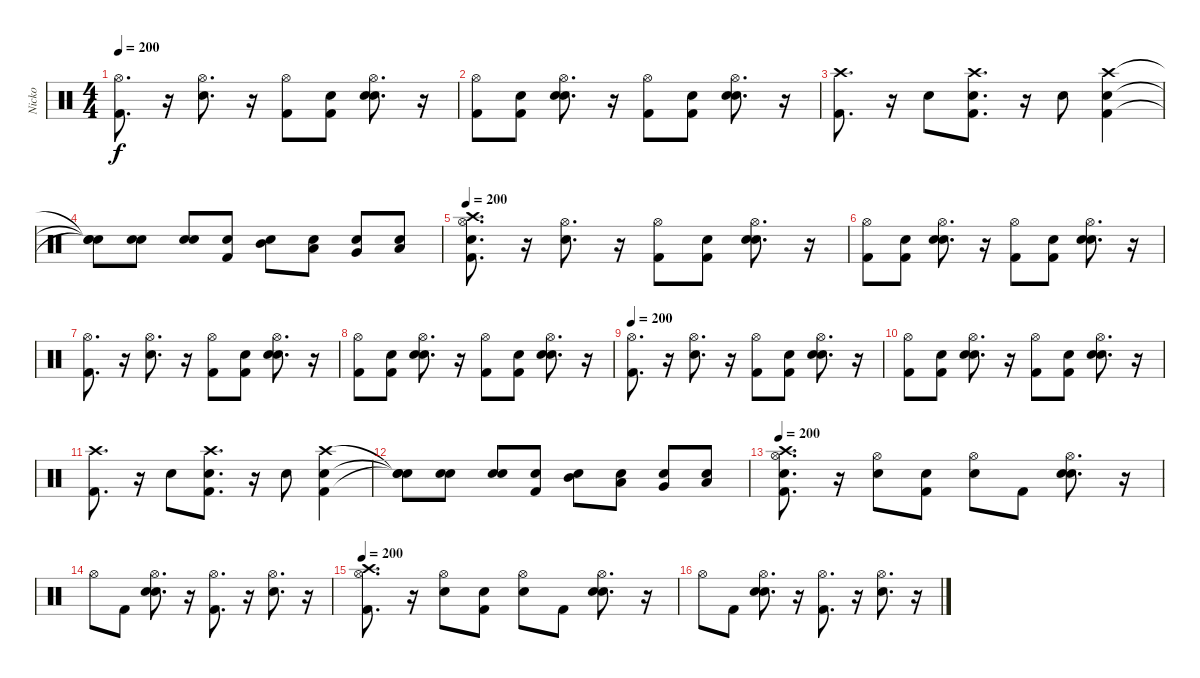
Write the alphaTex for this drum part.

\track ("Nicko" "Nicko") {instrument percussion}
\staff {score}
\articulation defaults
\ts (4 4)
\tempo 200
\clef neutral
\ks c
("Kick (hit) 2" "Hi-Hat (open)").8{d dy f} r.16 ("Snare (hit) 2" "Hi-Hat (open)").8{d} r.16 ("Kick (hit) 2" "Hi-Hat (open)").8 ("Snare (hit)" "Kick (hit) 2").8 ("Snare (hit)" "Snare (hit) 2" "Hi-Hat (open)").8{d} r.16 |
("Kick (hit) 2" "Hi-Hat (open)").8 ("Snare (hit)" "Kick (hit) 2").8 ("Snare (hit)" "Snare (hit) 2" "Hi-Hat (open)").8{d} r.16 ("Kick (hit) 2" "Hi-Hat (open)").8 ("Snare (hit)" "Kick (hit) 2").8 ("Snare (hit)" "Snare (hit) 2" "Hi-Hat (open)").8{d} r.16 |
("Kick (hit) 2" "Crash high (hit)").8{d} r.16 "Snare (hit) 2".8 ("Snare (hit)" "Kick (hit) 2" "Crash high (hit)").8{d} r.16 "Snare (hit) 2".8 ("Snare (hit)" "Kick (hit) 2" "Crash high (hit)").4 |
("Snare (hit)"{t} "Snare (hit)"{t} "Snare (hit)"{t}).8 ("Snare (hit)" "Snare (hit) 2").8 ("Snare (hit)" "Snare (hit) 2").8 ("Snare (hit)" "Kick (hit) 2").8 ("Snare (hit)" "Mid Tom (hit)").8 ("Snare (hit)" "Low Tom (hit)").8 ("Snare (hit)" "Very Low Tom (hit)").8 ("Snare (hit)" "Low Floor Tom (hit)").8 |
\tempo 200
("Snare (hit)" "Kick (hit) 2" "Hi-Hat (open)" "Crash high (hit)").8{d} r.16 ("Snare (hit) 2" "Hi-Hat (open)").8{d} r.16 ("Kick (hit) 2" "Hi-Hat (open)").8 ("Snare (hit)" "Kick (hit) 2").8 ("Snare (hit)" "Snare (hit) 2" "Hi-Hat (open)").8{d} r.16 |
("Kick (hit) 2" "Hi-Hat (open)").8 ("Snare (hit)" "Kick (hit) 2").8 ("Snare (hit)" "Snare (hit) 2" "Hi-Hat (open)").8{d} r.16 ("Kick (hit) 2" "Hi-Hat (open)").8 ("Snare (hit)" "Kick (hit) 2").8 ("Snare (hit)" "Snare (hit) 2" "Hi-Hat (open)").8{d} r.16 |
("Kick (hit) 2" "Hi-Hat (open)").8{d} r.16 ("Snare (hit) 2" "Hi-Hat (open)").8{d} r.16 ("Kick (hit) 2" "Hi-Hat (open)").8 ("Snare (hit)" "Kick (hit) 2").8 ("Snare (hit)" "Snare (hit) 2" "Hi-Hat (open)").8{d} r.16 |
("Kick (hit) 2" "Hi-Hat (open)").8 ("Snare (hit)" "Kick (hit) 2").8 ("Snare (hit)" "Snare (hit) 2" "Hi-Hat (open)").8{d} r.16 ("Kick (hit) 2" "Hi-Hat (open)").8 ("Snare (hit)" "Kick (hit) 2").8 ("Snare (hit)" "Snare (hit) 2" "Hi-Hat (open)").8{d} r.16 |
\tempo 200
("Kick (hit) 2" "Hi-Hat (open)").8{d} r.16 ("Snare (hit) 2" "Hi-Hat (open)").8{d} r.16 ("Kick (hit) 2" "Hi-Hat (open)").8 ("Snare (hit)" "Kick (hit) 2").8 ("Snare (hit)" "Snare (hit) 2" "Hi-Hat (open)").8{d} r.16 |
("Kick (hit) 2" "Hi-Hat (open)").8 ("Snare (hit)" "Kick (hit) 2").8 ("Snare (hit)" "Snare (hit) 2" "Hi-Hat (open)").8{d} r.16 ("Kick (hit) 2" "Hi-Hat (open)").8 ("Snare (hit)" "Kick (hit) 2").8 ("Snare (hit)" "Snare (hit) 2" "Hi-Hat (open)").8{d} r.16 |
("Kick (hit) 2" "Crash high (hit)").8{d} r.16 "Snare (hit) 2".8 ("Snare (hit)" "Kick (hit) 2" "Crash high (hit)").8{d} r.16 "Snare (hit) 2".8 ("Snare (hit)" "Kick (hit) 2" "Crash high (hit)").4 |
("Snare (hit)"{t} "Snare (hit)"{t} "Snare (hit)"{t}).8 ("Snare (hit)" "Snare (hit) 2").8 ("Snare (hit)" "Snare (hit) 2").8 ("Snare (hit)" "Kick (hit) 2").8 ("Snare (hit)" "Mid Tom (hit)").8 ("Snare (hit)" "Low Tom (hit)").8 ("Snare (hit)" "Very Low Tom (hit)").8 ("Snare (hit)" "Low Floor Tom (hit)").8 |
\tempo 200
("Snare (hit)" "Kick (hit) 2" "Hi-Hat (open)" "Crash high (hit)").8{d} r.16 ("Snare (hit) 2" "Hi-Hat (open)").8 ("Snare (hit)" "Kick (hit) 2").8 ("Snare (hit)" "Hi-Hat (open)").8 "Kick (hit) 2".8 ("Snare (hit)" "Snare (hit) 2" "Hi-Hat (open)").8{d} r.16 |
"Hi-Hat (open)".8 "Kick (hit) 2".8 ("Snare (hit)" "Snare (hit) 2" "Hi-Hat (open)").8{d} r.16 ("Kick (hit) 2" "Hi-Hat (open)").8{d} r.16 ("Snare (hit) 2" "Hi-Hat (open)").8{d} r.16 |
\tempo 200
("Kick (hit) 2" "Hi-Hat (open)" "Crash high (hit)").8{d} r.16 ("Snare (hit) 2" "Hi-Hat (open)").8 ("Snare (hit)" "Kick (hit) 2").8 ("Snare (hit)" "Hi-Hat (open)").8 "Kick (hit) 2".8 ("Snare (hit)" "Snare (hit) 2" "Hi-Hat (open)").8{d} r.16 |
"Hi-Hat (open)".8 "Kick (hit) 2".8 ("Snare (hit)" "Snare (hit) 2" "Hi-Hat (open)").8{d} r.16 ("Kick (hit) 2" "Hi-Hat (open)").8{d} r.16 ("Snare (hit) 2" "Hi-Hat (open)").8{d} r.16
